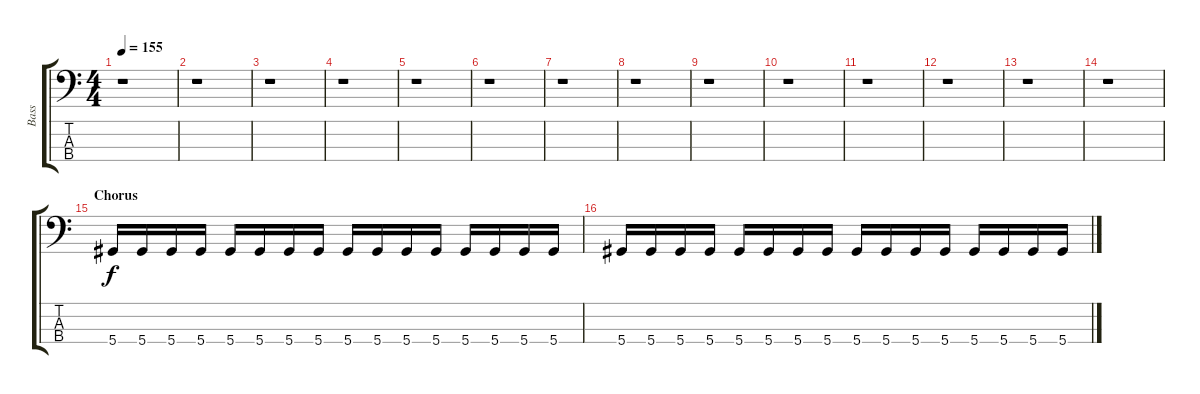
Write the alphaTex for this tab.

\track ("Bass" "Bass") {instrument electricbassfinger}
\staff {score tabs}
\tuning (Gb2 Db2 Ab1 Eb1) {hide}
\ts (4 4)
\tempo 155
\clef f4
\ks c
r.1{dy f} |
r.1 |
r.1 |
r.1 |
r.1 |
r.1 |
r.1 |
r.1 |
r.1 |
r.1 |
r.1 |
r.1 |
r.1 |
r.1 |
\section ("" "Chorus")
5.4.16 5.4.16 5.4.16 5.4.16 5.4.16 5.4.16 5.4.16 5.4.16 5.4.16 5.4.16 5.4.16 5.4.16 5.4.16 5.4.16 5.4.16 5.4.16 |
5.4.16 5.4.16 5.4.16 5.4.16 5.4.16 5.4.16 5.4.16 5.4.16 5.4.16 5.4.16 5.4.16 5.4.16 5.4.16 5.4.16 5.4.16 5.4.16
